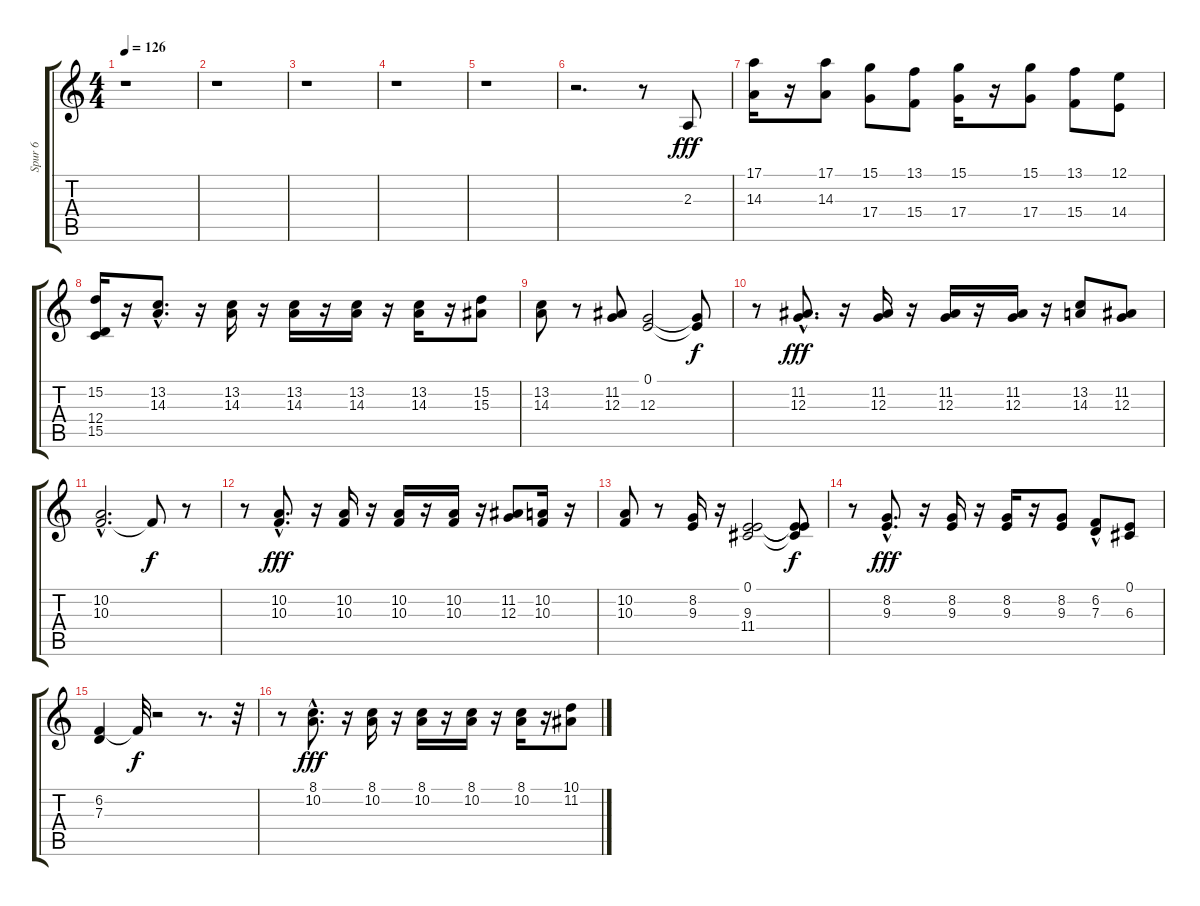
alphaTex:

\track ("Spur 6" "Spur 6") {instrument accordion}
\staff {score tabs}
\tuning (E4 B3 G3 D3 A2 E2) {hide}
\ts (4 4)
\tempo 126
\clef g2
\ks c
r.1{dy f} |
r.1 |
r.1 |
r.1 |
r.1 |
r.2{d} r.8 2.3.8{dy fff} |
(17.1 14.3).16 r.16 (17.1 14.3).8 (15.1 17.4).8 (13.1 15.4).8 (15.1 17.4).16 r.16 (15.1 17.4).8 (13.1 15.4).8 (12.1 14.4).8 |
(15.2 12.4 15.5).16 r.16 (13.2{hac} 14.3).8{d} r.16 (13.2 14.3).16 r.16 (13.2 14.3).16 r.16 (13.2 14.3).16 r.16 (13.2 14.3).16 r.16 (15.2 15.3).8 |
(13.2 14.3).8 r.8 (11.2 12.3).8 (0.1 12.3).2 (0.1{t} 12.3{t}).8{dy f} |
r.8 (11.2{hac} 12.3{hac}).8{d dy fff} r.16 (11.2 12.3).16 r.16 (11.2 12.3).16 r.16 (11.2 12.3).16 r.16 (13.2 14.3).8 (11.2 12.3).8 |
(10.2{hac} 10.3{hac}).2{d} 10.3{t}.8{dy f} r.8 |
r.8 (10.2 10.3{hac}).8{d dy fff} r.16 (10.2 10.3).16 r.16 (10.2 10.3).16 r.16 (10.2 10.3).16 r.16 (11.2 12.3).8 (10.2 10.3).16 r.16 |
(10.2 10.3).8 r.8 (8.2 9.3).16 r.16 (0.1 9.3 11.4).2 (0.1{t} 9.3{t} 11.4{t}).8{dy f} |
r.8 (8.2{hac} 9.3{hac}).8{d dy fff} r.16 (8.2 9.3).16 r.16 (8.2 9.3).16 r.16 (8.2 9.3).8 (6.2 7.3{hac}).8 (0.1 6.3).8 |
(6.2 7.3).4 6.2{t}.32{dy f} r.2 r.8{d} r.32 |
r.8 (8.1{hac} 10.2).8{d dy fff} r.16 (8.1 10.2).16 r.16 (8.1 10.2).16 r.16 (8.1 10.2).16 r.16 (8.1 10.2).16 r.16 (10.1 11.2).8
